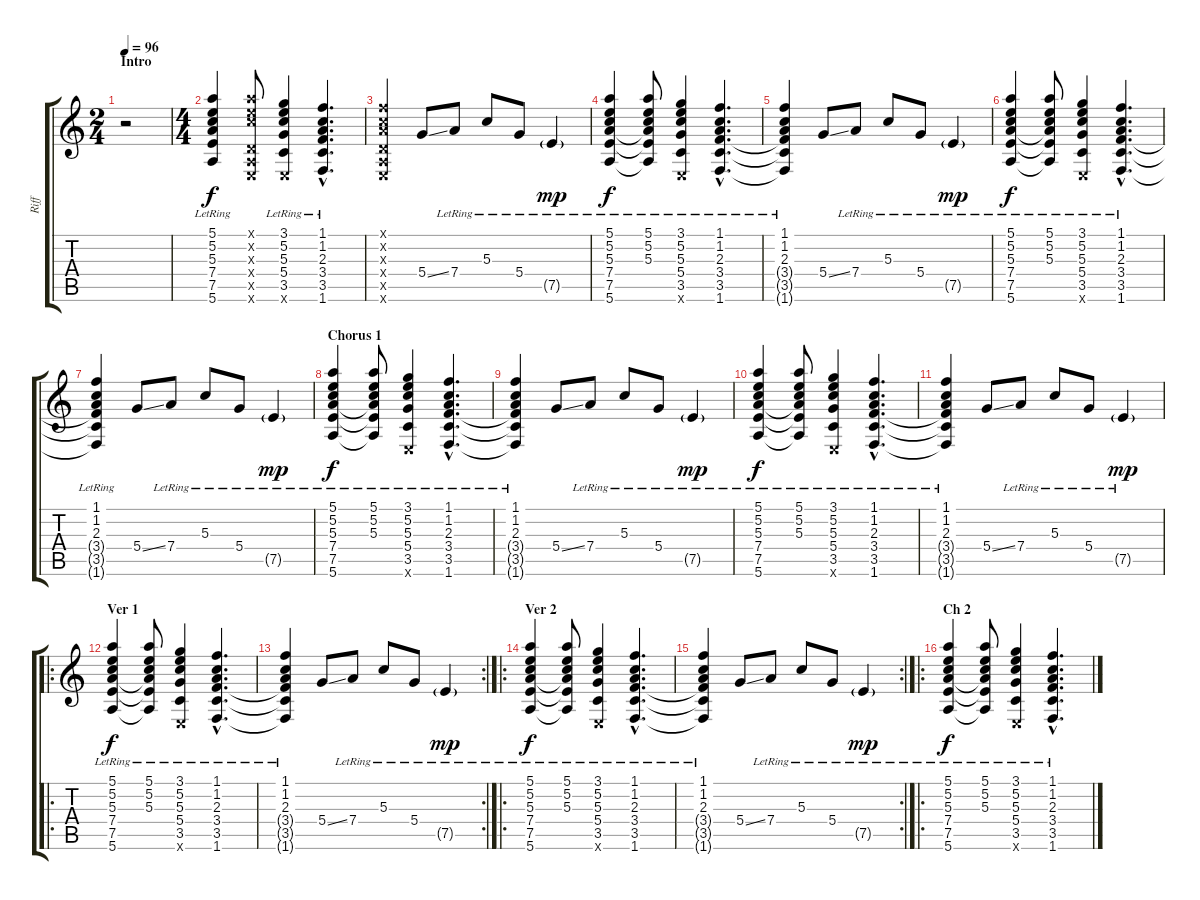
\track ("Riff" "Riff") {instrument electricguitarjazz}
\staff {score tabs}
\tuning (E4 B3 G3 D3 A2 E2) {hide}
\ts (2 4)
\section ("" "Intro")
\tempo 96
\clef g2
\ks c
r.2{dy f instrument electricguitarjazz} |
\ts (4 4)
(5.1{lr} 5.2{lr} 5.3{lr} 7.4{lr} 7.5{lr} 5.6{lr}).4 (5.1{x} 5.2{x} 5.3{x} 0.4{x} 0.5{x} 0.6{x}).8 (3.1{lr} 5.2{lr} 5.3{lr} 5.4{lr} 3.5{lr} 0.6{x}).4 (1.1{hac lr} 1.2{hac lr} 2.3{hac lr} 3.4{hac lr} 3.5{hac lr} 1.6{hac lr}).4{d} |
(1.1{x} 1.2{x} 2.3{x} 0.4{x} 0.5{x} 0.6{x}).4 5.4{ss}.8 7.4{lr}.8 5.3{lr}.8 5.4{lr}.8 7.5{g lr}.4{dy mp} |
(5.1{lr} 5.2{lr} 5.3{lr} 7.4{lr} 7.5{lr} 5.6{lr}).4{dy f} (5.1{lr} 5.2{lr} 5.3{lr} 7.4{t} 7.5{t} 5.6{t}).8 (3.1{lr} 5.2{lr} 5.3{lr} 5.4{lr} 3.5{lr} 0.6{x}).4 (1.1{hac lr} 1.2{hac lr} 2.3{hac lr} 3.4{hac lr} 3.5{hac lr} 1.6{hac lr}).4{d} |
(1.1{lr} 1.2{lr} 2.3{lr} 3.4{t} 3.5{t} 1.6{t}).4 5.4{ss}.8 7.4{lr}.8 5.3{lr}.8 5.4{lr}.8 7.5{g lr}.4{dy mp} |
(5.1{lr} 5.2{lr} 5.3{lr} 7.4{lr} 7.5{lr} 5.6{lr}).4{dy f} (5.1{lr} 5.2{lr} 5.3{lr} 7.4{t} 7.5{t} 5.6{t}).8 (3.1{lr} 5.2{lr} 5.3{lr} 5.4{lr} 3.5{lr} 0.6{x}).4 (1.1{hac lr} 1.2{hac lr} 2.3{hac lr} 3.4{hac lr} 3.5{hac lr} 1.6{hac lr}).4{d} |
(1.1{lr} 1.2{lr} 2.3{lr} 3.4{t} 3.5{t} 1.6{t}).4 5.4{ss}.8 7.4{lr}.8 5.3{lr}.8 5.4{lr}.8 7.5{g lr}.4{dy mp} |
\section ("" "Chorus 1")
(5.1{lr} 5.2{lr} 5.3{lr} 7.4{lr} 7.5{lr} 5.6{lr}).4{dy f} (5.1{lr} 5.2{lr} 5.3{lr} 7.4{t} 7.5{t} 5.6{t}).8 (3.1{lr} 5.2{lr} 5.3{lr} 5.4{lr} 3.5{lr} 0.6{x}).4 (1.1{hac lr} 1.2{hac lr} 2.3{hac lr} 3.4{hac lr} 3.5{hac lr} 1.6{hac lr}).4{d} |
(1.1{lr} 1.2{lr} 2.3{lr} 3.4{t} 3.5{t} 1.6{t}).4 5.4{ss}.8 7.4{lr}.8 5.3{lr}.8 5.4{lr}.8 7.5{g lr}.4{dy mp} |
(5.1{lr} 5.2{lr} 5.3{lr} 7.4{lr} 7.5{lr} 5.6{lr}).4{dy f} (5.1{lr} 5.2{lr} 5.3{lr} 7.4{t} 7.5{t} 5.6{t}).8 (3.1{lr} 5.2{lr} 5.3{lr} 5.4{lr} 3.5{lr} 0.6{x}).4 (1.1{hac lr} 1.2{hac lr} 2.3{hac lr} 3.4{hac lr} 3.5{hac lr} 1.6{hac lr}).4{d} |
(1.1{lr} 1.2{lr} 2.3{lr} 3.4{t} 3.5{t} 1.6{t}).4 5.4{ss}.8 7.4{lr}.8 5.3{lr}.8 5.4{lr}.8 7.5{g lr}.4{dy mp} |
\ro
\section ("" "Ver 1")
(5.1{lr} 5.2{lr} 5.3{lr} 7.4{lr} 7.5{lr} 5.6{lr}).4{dy f} (5.1{lr} 5.2{lr} 5.3{lr} 7.4{t} 7.5{t} 5.6{t}).8 (3.1{lr} 5.2{lr} 5.3{lr} 5.4{lr} 3.5{lr} 0.6{x}).4 (1.1{hac lr} 1.2{hac lr} 2.3{hac lr} 3.4{hac lr} 3.5{hac lr} 1.6{hac lr}).4{d} |
\rc 2
(1.1{lr} 1.2{lr} 2.3{lr} 3.4{t} 3.5{t} 1.6{t}).4 5.4{ss}.8 7.4{lr}.8 5.3{lr}.8 5.4{lr}.8 7.5{g lr}.4{dy mp} |
\ro
\section ("" "Ver 2")
(5.1{lr} 5.2{lr} 5.3{lr} 7.4{lr} 7.5{lr} 5.6{lr}).4{dy f} (5.1{lr} 5.2{lr} 5.3{lr} 7.4{t} 7.5{t} 5.6{t}).8 (3.1{lr} 5.2{lr} 5.3{lr} 5.4{lr} 3.5{lr} 0.6{x}).4 (1.1{hac lr} 1.2{hac lr} 2.3{hac lr} 3.4{hac lr} 3.5{hac lr} 1.6{hac lr}).4{d} |
\rc 2
(1.1{lr} 1.2{lr} 2.3{lr} 3.4{t} 3.5{t} 1.6{t}).4 5.4{ss}.8 7.4{lr}.8 5.3{lr}.8 5.4{lr}.8 7.5{g lr}.4{dy mp} |
\ro
\section ("" "Ch 2")
(5.1{lr} 5.2{lr} 5.3{lr} 7.4{lr} 7.5{lr} 5.6{lr}).4{dy f} (5.1{lr} 5.2{lr} 5.3{lr} 7.4{t} 7.5{t} 5.6{t}).8 (3.1{lr} 5.2{lr} 5.3{lr} 5.4{lr} 3.5{lr} 0.6{x}).4 (1.1{hac lr} 1.2{hac lr} 2.3{hac lr} 3.4{hac lr} 3.5{hac lr} 1.6{hac lr}).4{d}
